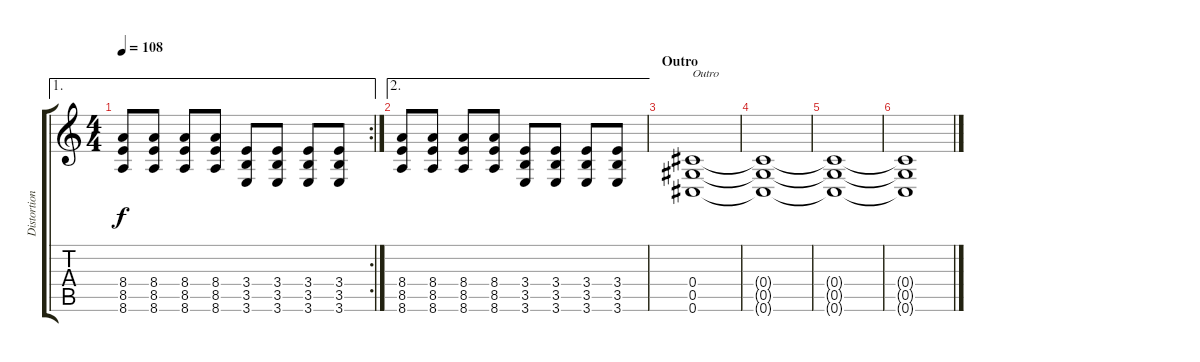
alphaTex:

\track ("Distortion Guitar" "Distortion") {instrument distortionguitar}
\staff {score tabs}
\tuning (Eb4 Bb3 Gb3 Db3 Ab2 Db2) {hide}
\ae 1
\rc 2
\ts (4 4)
\tempo 108
\clef g2
\ks c
(8.4 8.5 8.6).8{dy f} (8.4 8.5 8.6).8 (8.4 8.5 8.6).8 (8.4 8.5 8.6).8 (3.4 3.5 3.6).8 (3.4 3.5 3.6).8 (3.4 3.5 3.6).8 (3.4 3.5 3.6).8 |
\ae 2
(8.4 8.5 8.6).8 (8.4 8.5 8.6).8 (8.4 8.5 8.6).8 (8.4 8.5 8.6).8 (3.4 3.5 3.6).8 (3.4 3.5 3.6).8 (3.4 3.5 3.6).8 (3.4 3.5 3.6).8 |
\section ("" "Outro")
(0.4 0.5 0.6).1{txt "Outro"} |
(0.4{t} 0.5{t} 0.6{t}).1 |
(0.4{t} 0.5{t} 0.6{t}).1 |
(0.4{t} 0.5{t} 0.6{t}).1
